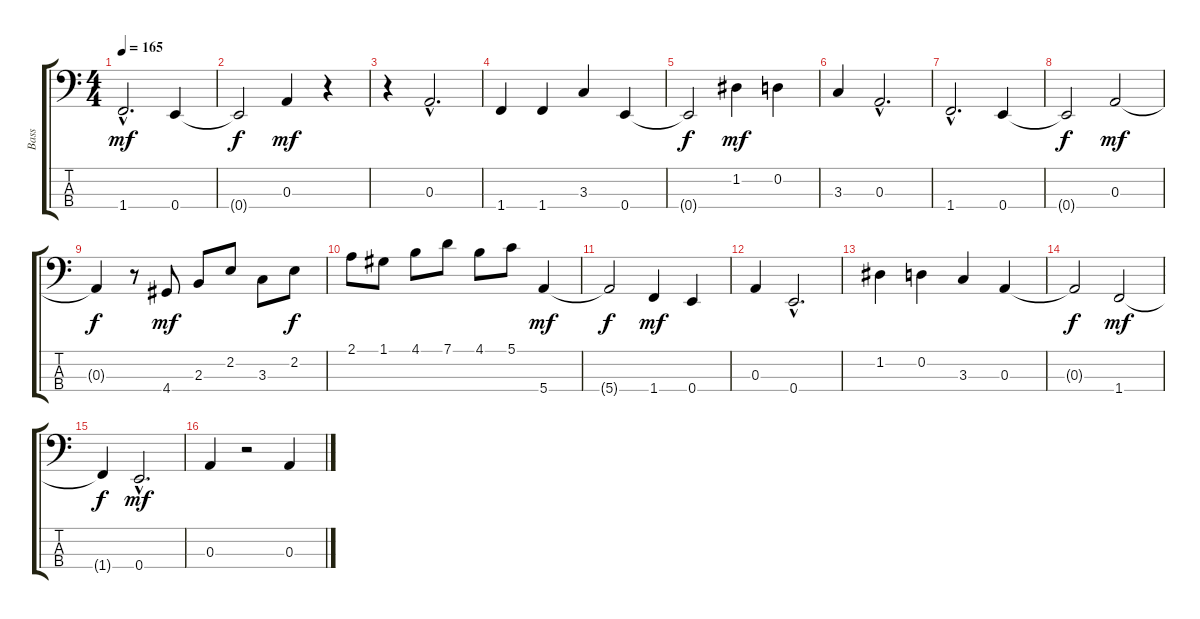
\track ("Bass" "Bass") {instrument fretlessbass}
\staff {score tabs}
\tuning (G2 D2 A1 E1) {hide}
\ts (4 4)
\tempo 165
\clef f4
\ks c
1.4{hac}.2{d dy mf} 0.4.4 |
0.4{t}.2{dy f} 0.3.4{dy mf} r.4 |
r.4 0.3{hac}.2{d} |
1.4.4 1.4.4 3.3.4 0.4.4 |
0.4{t}.2{dy f} 1.2.4{dy mf} 0.2.4 |
3.3.4 0.3{hac}.2{d} |
1.4{hac}.2{d} 0.4.4 |
0.4{t}.2{dy f} 0.3.2{dy mf} |
0.3{t}.4{dy f} r.8 4.4.8{dy mf} 2.3.8 2.2.8 3.3.8 2.2.8{dy f} |
2.1.8 1.1.8 4.1.8 7.1.8 4.1.8 5.1.8 5.4.4{dy mf} |
5.4{t}.2{dy f} 1.4.4{dy mf} 0.4.4 |
0.3.4 0.4{hac}.2{d} |
1.2.4 0.2.4 3.3.4 0.3.4 |
0.3{t}.2{dy f} 1.4.2{dy mf} |
1.4{t}.4{dy f} 0.4{hac}.2{d dy mf} |
0.3.4 r.2 0.3.4
